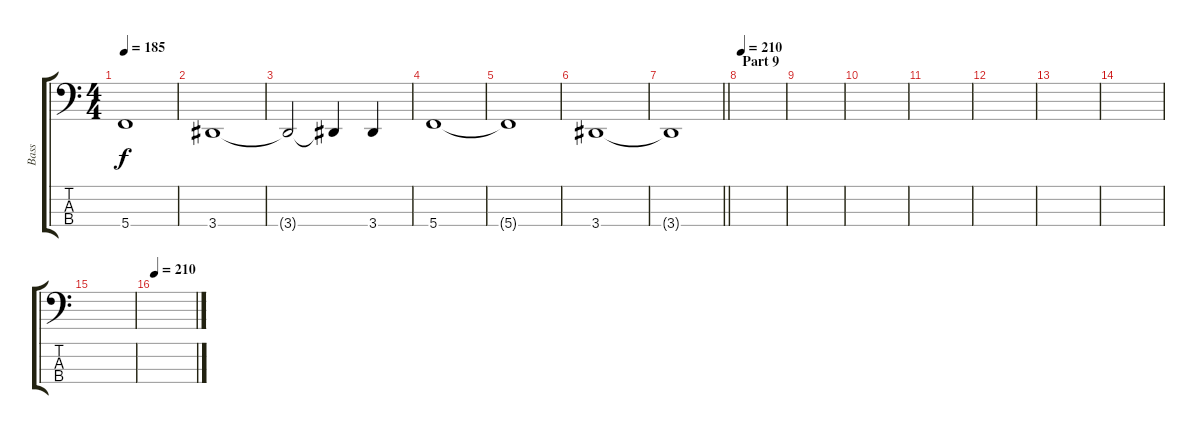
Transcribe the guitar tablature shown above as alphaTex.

\track ("Bass" "Bass") {instrument electricbassfinger}
\staff {score tabs}
\tuning (F2 C2 G1 C1) {hide}
\ts (4 4)
\tempo 185
\clef f4
\ks c
5.4{t}.1{dy f} |
3.4.1 |
3.4{t}.2 3.4{t}.4 3.4.4 |
5.4.1 |
5.4{t}.1 |
3.4.1 |
\barLineRight lightlight
3.4{t}.1 |
\section ("" "Part 9")
\tempo 210
|
|
|
|
|
|
|
|
\tempo 210
